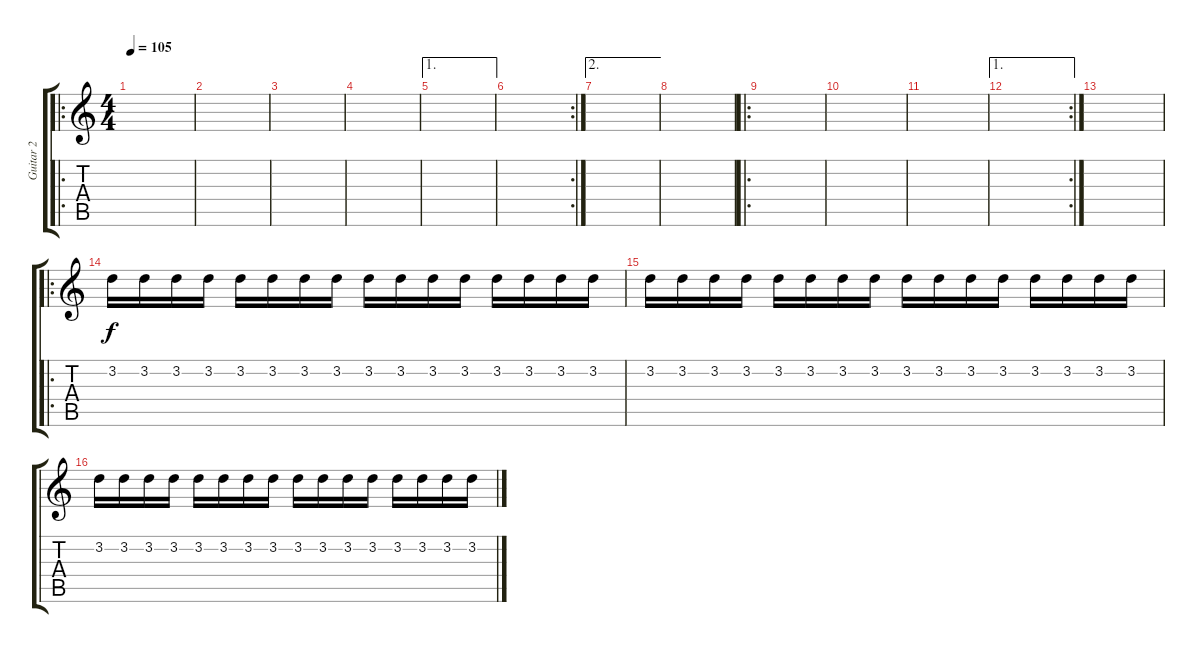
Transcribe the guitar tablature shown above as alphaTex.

\track ("Guitar 2" "Guitar 2") {instrument electricguitarclean}
\staff {score tabs}
\tuning (E4 B3 G3 D3 A2 E2) {hide}
\ro
\ts (4 4)
\tempo 105
\clef g2
\ks c
|
|
|
|
\ae 1
|
\rc 2
|
\ae 2
|
|
\ro
|
|
|
\ae 1
\rc 2
|
|
\ro
3.2.16{instrument electricguitarmuted} 3.2.16 3.2.16 3.2.16 3.2.16 3.2.16 3.2.16 3.2.16 3.2.16 3.2.16 3.2.16 3.2.16 3.2.16 3.2.16 3.2.16 3.2.16 |
3.2.16 3.2.16 3.2.16 3.2.16 3.2.16 3.2.16 3.2.16 3.2.16 3.2.16 3.2.16 3.2.16 3.2.16 3.2.16 3.2.16 3.2.16 3.2.16 |
3.2.16 3.2.16 3.2.16 3.2.16 3.2.16 3.2.16 3.2.16 3.2.16 3.2.16 3.2.16 3.2.16 3.2.16 3.2.16 3.2.16 3.2.16 3.2.16
